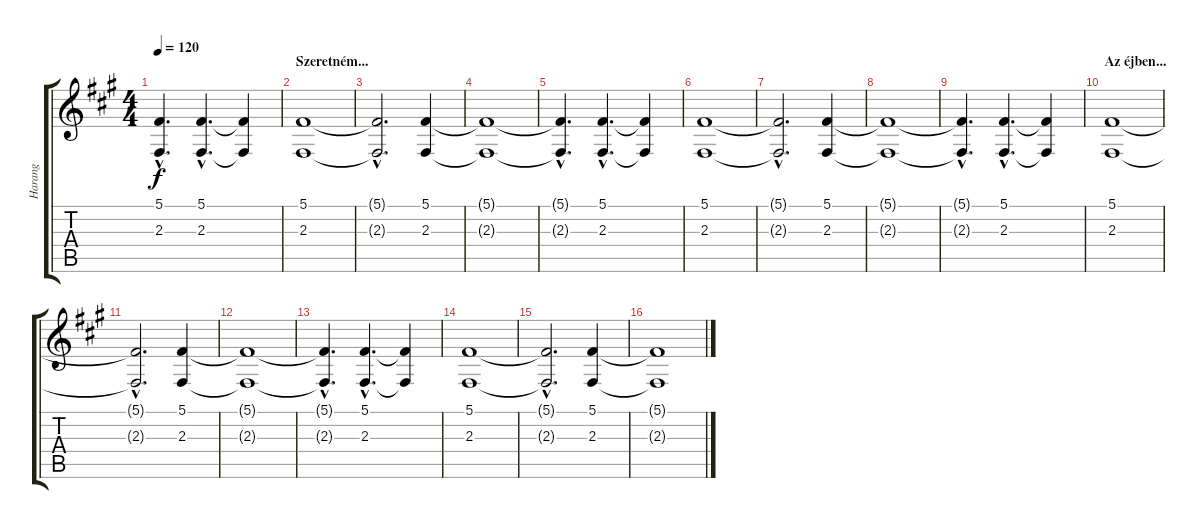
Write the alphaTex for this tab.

\track ("Harang" "Harang") {instrument tubularbells}
\staff {score tabs}
\tuning (Db4 Ab3 E3 B2 Gb2 Db2) {hide}
\ts (4 4)
\tempo 120
\clef g2
\ks a
(5.1{hac t} 2.3{hac t}).4{d dy f} (5.1{hac} 2.3{hac}).4{d} (5.1{t} 2.3{t}).4 |
\section ("" "Szeretném...")
(5.1 2.3).1 |
(5.1{hac t} 2.3{hac t}).2{d} (5.1 2.3).4 |
(5.1{t} 2.3{t}).1 |
(5.1{hac t} 2.3{hac t}).4{d} (5.1{hac} 2.3{hac}).4{d} (5.1{t} 2.3{t}).4 |
(5.1 2.3).1 |
(5.1{hac t} 2.3{hac t}).2{d} (5.1 2.3).4 |
(5.1{t} 2.3{t}).1 |
(5.1{hac t} 2.3{hac t}).4{d} (5.1{hac} 2.3{hac}).4{d} (5.1{t} 2.3{t}).4 |
\section ("" "Az éjben...")
(5.1 2.3).1 |
(5.1{hac t} 2.3{hac t}).2{d} (5.1 2.3).4 |
(5.1{t} 2.3{t}).1 |
(5.1{hac t} 2.3{hac t}).4{d} (5.1{hac} 2.3{hac}).4{d} (5.1{t} 2.3{t}).4 |
(5.1 2.3).1 |
(5.1{hac t} 2.3{hac t}).2{d} (5.1 2.3).4 |
(5.1{t} 2.3{t}).1
